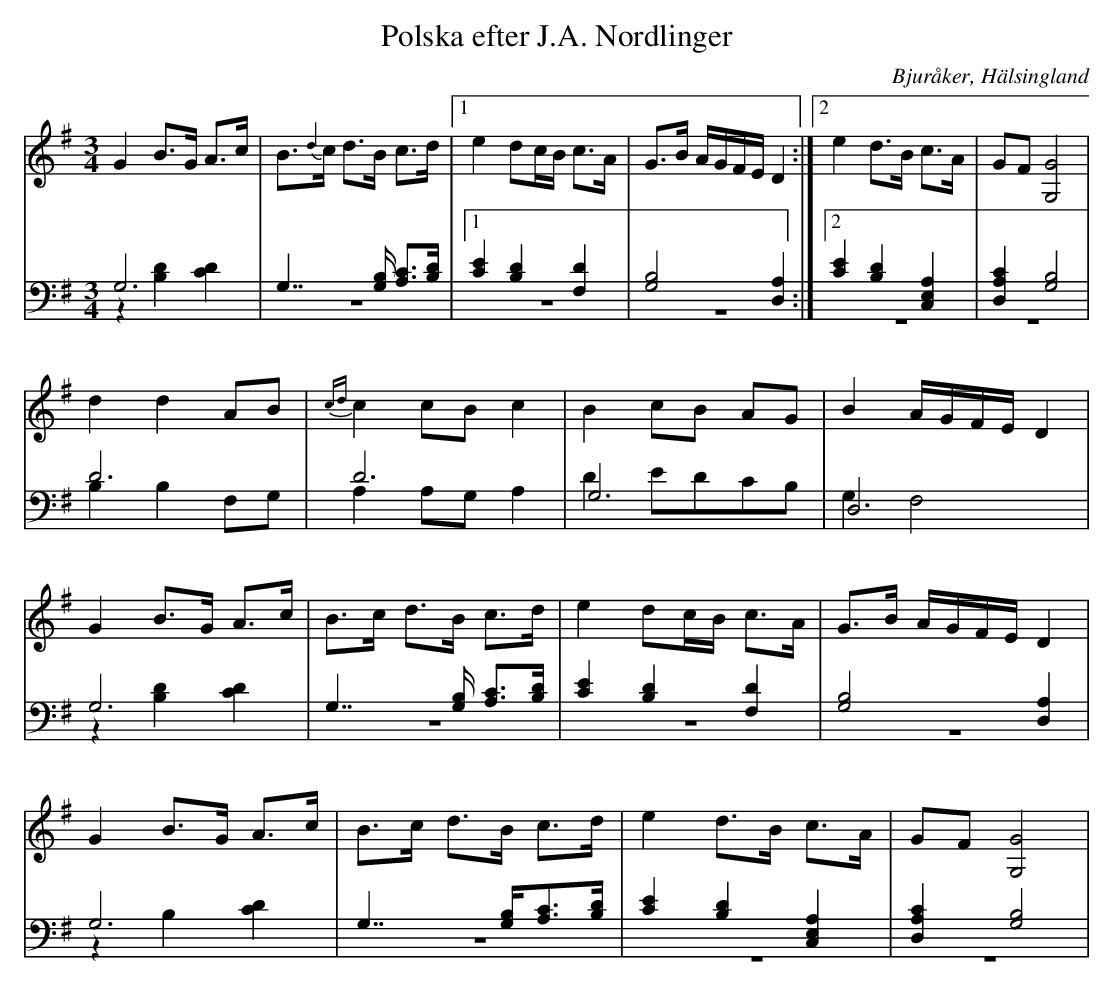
X:1
T: Polska efter J.A. Nordlinger
O: Bjuråker, Hälsingland
M: 3/4
L: 1/8
K: G
V:1
V:2
V:3 merge
V:1
G2 B>G A>c|B>{d4/2}c d>B c>d |1 e2 dc/B/ c>A| G>B A/G/F/E/ D2:|2 e2 d>B c>A|GF [G4G,4]  |
 d2 d2 AB|{cd}c2 cB c2|B2 cB AG|B2 A/G/F/E/ D2 |
G2 B>G A>c|B>c d>B c>d |e2 dc/B/ c>A|G>B A/G/F/E/ D2 |
G2 B>G A>c |B>c d>B c>d|e2 d>B c>A|GF [G,4G4] |
V:2 clef=bass
 G,6|G,7/2 [G,/B,/] [A,C]>[B,D]|1 [C2E2] [B,2D2] [F,2D2]| [G,4B,4] [D,2A,2]:|2 [C2E2] [B,2D2] [C,2E,2A,2]| [D,2A,2C2] [G,4B,4]|
D6 |D6 |G,6|D,6 |
G,6 | G,7/2 [G,/B,/] [A,C]>[B,D]| [C2E2] [B,2D2] [F,2D2]| [G,4B,4] [D,2A,2]|
G,6 |G,7/2 [G,/B,/][A,C]>[B,D]|[C2E2] [B,2D2] [C,2E,2A,2]|[D,2A,2C2] [G,4B,4] |
V:3 clef=bass
z2 [B,2D2] [C2D2]| z6|1 z6| z6:|2 z6|  z6|
B,2 B,2 F,G, |A,2 A,G, A,2 |D2 EDCB,|G,2 F,4 |
z2 [B,2D2] [C2D2]| z6 |z6 |z6|
z2 B,2 [C2D2] |z6|z6|z6|
